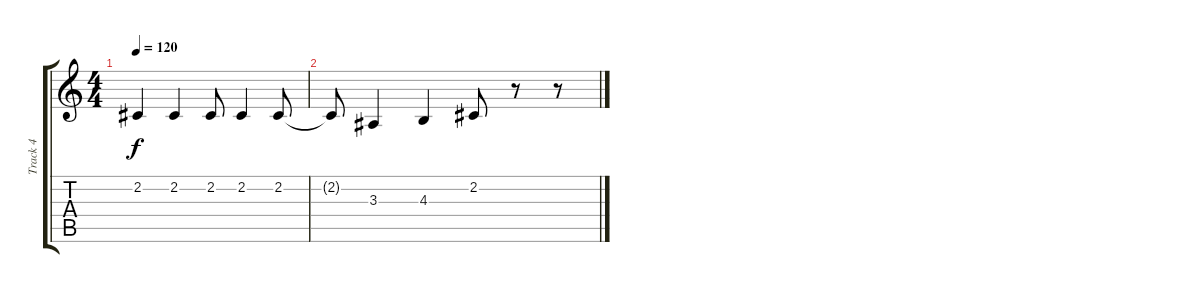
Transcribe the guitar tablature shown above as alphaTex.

\track ("Track 4" "Track 4") {instrument lead6voice}
\staff {score tabs}
\tuning (E4 B3 G3 D3 A2 E2) {hide}
\ts (4 4)
\tempo 120
\clef g2
\ks c
2.2.4{dy f} 2.2.4 2.2.8 2.2.4 2.2.8 |
2.2{t}.8 3.3.4 4.3.4 2.2.8 r.8 r.8
